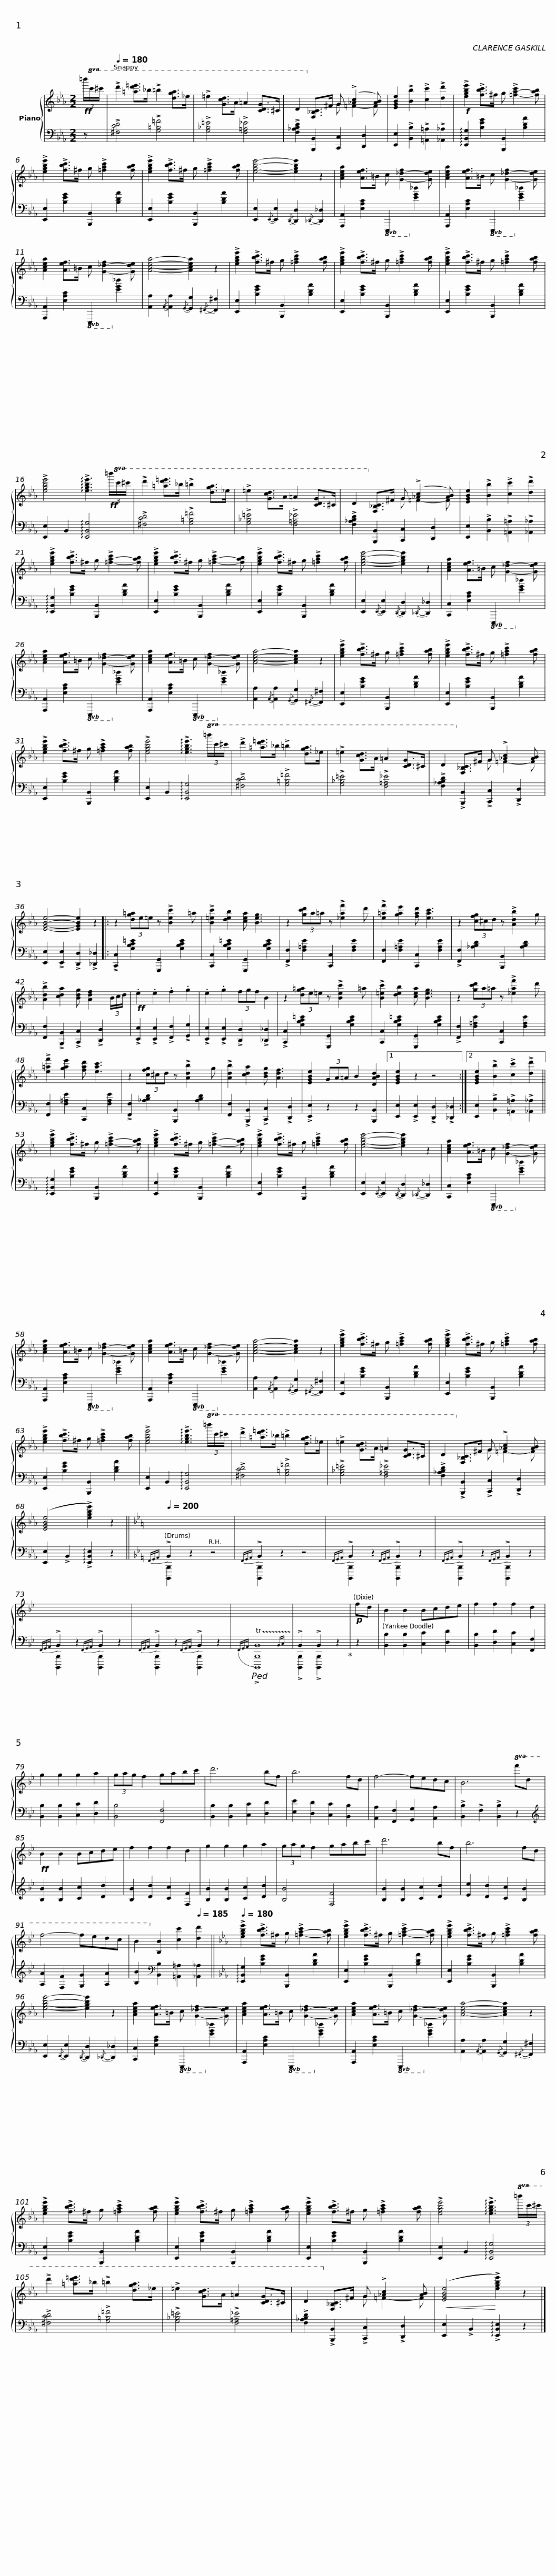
X:1
%%score { ( 1 3 ) | ( 2 4 ) }
L:1/8
M:2/2
I:linebreak $
K:Eb
V:1 treble
V:3 treble
V:2 bass
V:4 bass
V:1
!ff!!8va(! (3=b'/c''/^c''/ |[Q:1/4=180] !>!d''2 [=a'd''=e'']>_b' !>!=b'2 [d'g'a']>_e' | !>!=e'2 [gc'd']>a =a2 [cdg]>^c | d2!8va)! [F_Bc]>^F G (!>![_Ac]2 [AB]) | [EGBe]2 !>![Bb]2 !>![cc']2 !>![dd']2 |$ %5
!f! !>![egbe']2 !>![fbc']>^f g !>![=f-a-c']2 [fab] | !>![egbe']2 !>![fbc']>^f g !>![=fac']2 [fab] | !>![egbe']2 !>![fbc']>^f g !>![=fac']2 [fab] | [egbe']4- [egbe']2 z2 | [Acea]2 [Aef]>=B c [G-_d-f]2 [Gde] |$ %10
 [Acea]2 [Aef]>=B c [G-_d-f]2 [Gde] | [Acea]2 [Aef]>=B c [G-_d-f]2 [Gde] | [Acea]4- [Acea]2 z2 | !>![egbe']2 !>![fbc']>^f g !>![=fac']2 [fab] | !>![egbe']2 !>![fbc']>^f g !>![=fac']2 [fab] | %15
 !>![egbe']2 !>![fbc']>^f g !>![=fac']2 [fab] |$ !>![egbe']4 !arpeggio!!>![egbe']3!ff!!8va(! (3=b'/c''/^c''/ | !>!d''2 [=a'd''=e'']>_b' !>!=b'2 [d'g'a']>_e' | !>!=e'2 [gc'd']>a =a2 [cdg]>^c | d2!8va)! [F_Bc]>^F G (!>![_Ac]2 [AB]) | %20
 [EGBe]2 !>![Bb]2 !>![cc']2 !>![dd']2 |$ !>![egbe']2 !>![fbc']>^f g !>![=f-a-c']2 [fab] | !>![egbe']2 !>![fbc']>^f g !>![=f-a-c']2 [fab] | !>![egbe']2 !>![fbc']>^f g !>![=fac']2 [fab] | [egbe']4- [egbe']2 z2 | %25
 [Acea]2 [Aef]>=B c [G-_d-f]2 [Gde] |$ [Acea]2 [Aef]>=B c [G-_d-f]2 [Gde] | [Acea]2 [Aef]>=B c [G-_d-f]2 [Gde] | [Acea]4- [Acea]2 z2 | !>![egbe']2 !>![fbc']>^f g !>![=fac']2 [fab] | %30
 !>![egbe']2 !>![fbc']>^f g !>![=fac']2 [fab] | !>![egbe']2 !>![fbc']>^f g !>![=fac']2 [fab] |$ !>![egbe']4 !arpeggio!!>![egbe']3!8va(! (3=b'/c''/^c''/ | !>!d''2 [=a'd''=e'']>_b' !>!=b'2 [d'g'a']>_e' | !>!=e'2 [gc'd']>a =a2 [cdg]>^c | %35
 d2!8va)! [F_Bc]>^F G !>![_Ac]2 [AB] | [EGBe]4- [EGBe]2 z2 |:$ z2 (3[dg=a]e=e z !>![Bec']2 !courtesy!=a | !>![B=ec']2 [deb]2 [cea] [Beg]3 | z2 (3[gc'd']a=a z !>![_eaf']2 d' | %40
 !>![e=af']2 [gae']2 [fad'] [eac']3 | z2 (3[cfg]^cd z !>![Adb]2 g | !>![Adb]2 [cda]2 [Bdg] [Adf]2 (3B/c/d/ |$!ff! .e2 .e2 .f2 .g2 | .e2 .g2 (3fgf B2 | %45
 z2 (3[dg=a]e=e z !>![Bec']2 !courtesy!=a | !>![B=ec']2 [deb]2 [cea] [Beg]3 | z2 (3[gc'd']a=a z !>![_eaf']2 d' | !>![e=af']2 [gae']2 [fad'] [eac']3 |$ z2 (3[cfg]^cd z !>![Adb]2 g | %50
 !>![Adb]2 [cda]2 [Bdg] [Adf]3 | [EGBe]2 (3GA=A B2 [DABd]2 |1 [EGBe]2 z2 z4 :|2 [EGBe]2 !>![Bb]2 !>![cc']2 !>![dd']2 ||$ !>![egbe']2 !>![fbc']>^f g !>![=f-a-c']2 [fab] | %55
 !>![egbe']2 !>![fbc']>^f g !>![=f-a-c']2 [fab] | !>![egbe']2 !>![fbc']>^f g !>![=fac']2 [fab] | [egbe']4- [egbe']2 z2 | [Acea]2 [Aef]>=B c [G-_d-f]2 [Gde] |$ [Acea]2 [Aef]>=B c [G-_d-f]2 [Gde] | %60
 [Acea]2 [Aef]>=B c [G-_d-f]2 [Gde] | [Acea]4- [Acea]2 z2 | !>![egbe']2 !>![fbc']>^f g !>![=fac']2 [fab] | !>![egbe']2 !>![fbc']>^f g !>![=fac']2 [fab] |$ !>![egbe']2 !>![fbc']>^f g !>![=fac']2 [fab] | %65
 !>![egbe']4 !arpeggio!!>![egbe']3!8va(! (3=b'/c''/^c''/ | !>!d''2 [=a'd''=e'']>_b' !>!=b'2 [d'g'a']>_e' | !>!=e'2 [gc'd']>a =a2 [cdg]>^c | d2!8va)! [F_Bc]>^F G !>![_Ac]2 [AB] |$ (([EGBe]4 !>![egbe']2)) z2 ||$ %70
[K:Bb][Q:1/4=200] x8 | x8 | x8 | x8 | x8 | %75
 x8 | x8 | x4 x2 |$!p! fd | B2 B2 Bcde | %80
 f2 f2 f2 d2 | g2 g2 g2 a2 | (3gag f2 gabc' | d'6 bf |$ b6 fd | %85
 f4- fedc | B6!8va(! f'd' |!ff! b2 b2 bc'd'e' | f'2 f'2 f'2 d'2 | g'2 g'2 g'2 a'2 |$ %90
 (3g'a'g' f'2 g'a'b'c'' | d''6 b'f' | b'6 f'd' | f'4- f'e'd'c' | b2!8va)![Q:1/4=195] [Bb]2[Q:1/4=190] [cc']2[Q:1/4=185] [dd']2 ||$ %95
[K:Eb][Q:1/4=180] !>![egbe']2 !>![fbc']>^f g !>![=f-a-c']2 [fab] | !>![egbe']2 !>![fbc']>^f g !>![=f-a-c']2 [fab] | !>![egbe']2 !>![fbc']>^f g !>![=fac']2 [fab] | [egbe']4- [egbe']2 z2 | [Acea]2 [Aef]>=B c [G-_d-f]2 [Gde] |$ %100
 [Acea]2 [Aef]>=B c [G-_d-f]2 [Gde] | [Acea]2 [Aef]>=B c [G-_d-f]2 [Gde] | [Acea]4- [Acea]2 z2 | !>![egbe']2 !>![fbc']>^f g !>![=fac']2 [fab] | !>![egbe']2 !>![fbc']>^f g !>![=fac']2 [fab] |$ %105
 !>![egbe']2 !>![fbc']>^f g !>![=fac']2 [fab] | !>![egbe']4 !arpeggio!!>![egbe']3!8va(! (3=b'/c''/^c''/ | !>!d''2 [=a'd''=e'']>_b' !>!=b'2 [d'g'a']>_e' | !>!=e'2 [gc'd']>a =a2 [cdg]>^c | d2!8va)! [F_Bc]>^F G !>![_Ac]2 [AB] | %110
!<(! (([EGBe]4!<)! !>![egbe']2)) z2 |] %111
V:2
 z | !>![^F,CD]4 !>![G,=B,=F]4 | !>![G,_B,=E]4 !>![F,=A,_E]4 | !>![F,_A,B,D]2 [B,,,B,,]2 [C,,C,]2 [D,,D,]2 | [E,,E,]2 !>![B,,B,]2 !>![=A,,=A,]2 !>![_A,,_A,]2 |$ %5
 !arpeggio![E,,B,,G,]2 [B,EG]2 [B,,,B,,]2 [B,DA]2 | [E,,E,]2 [B,EG]2 [B,,,B,,]2 [B,DA]2 | [E,,E,]2 [B,EG]2 [B,,,B,,]2 [B,DA]2 | [E,,E,]2{/E,,-} [E,,E,]2{/D,,-} [D,,D,]2{/_D,,-} [D,,_D,]2 | [A,,,A,,]2 [E,A,C]2!8vb(! E,,,2!8vb)! [E,G,_D]2 |$ %10
 [A,,,A,,]2 [E,A,C]2!8vb(! E,,,2!8vb)! [E,G,_D]2 | [A,,,A,,]2 [E,A,C]2!8vb(! E,,,2!8vb)! [E,G,_D]2 | [A,,A,]2{/A,,-} [A,,A,]2{/G,,-} [G,,G,]2{/^F,,-} [F,,^F,]2 | [E,,E,]2 [B,EG]2 [B,,,B,,]2 [B,DA]2 | [E,,E,]2 [B,EG]2 [B,,,B,,]2 [B,DA]2 | %15
 [E,,E,]2 [B,EG]2 [B,,,B,,]2 [B,DA]2 |$ [E,,E,]2 B,,2 !arpeggio![E,,B,,G,]4 | !>![^F,CD]4 !>![G,=B,=F]4 | !>![G,_B,=E]4 !>![F,=A,_E]4 | !>![F,_A,B,D]2 [B,,,B,,]2 [C,,C,]2 [D,,D,]2 | %20
 [E,,E,]2 !>![B,,B,]2 !>![=A,,=A,]2 !>![_A,,_A,]2 |$ !arpeggio![E,,B,,G,]2 [B,EG]2 [B,,,B,,]2 [B,DA]2 | [E,,E,]2 [B,EG]2 [B,,,B,,]2 [B,DA]2 | [E,,E,]2 [B,EG]2 [B,,,B,,]2 [B,DA]2 | [E,,E,]2{/E,,-} [E,,E,]2{/D,,-} [D,,D,]2{/_D,,-} [D,,_D,]2 | %25
 [C,,C,]2 [E,A,C]2!8vb(! E,,,2!8vb)! [E,G,_D]2 |$ [A,,,A,,]2 [E,A,C]2!8vb(! E,,,2!8vb)! [E,G,_D]2 | [A,,,A,,]2 [E,A,C]2!8vb(! E,,,2!8vb)! [E,G,_D]2 | [A,,A,]2{/A,,-} [A,,A,]2{/G,,-} [G,,G,]2{/^F,,-} [F,,^F,]2 | [E,,E,]2 [B,EG]2 [B,,,B,,]2 [B,DA]2 | %30
 [E,,E,]2 [B,EG]2 [B,,,B,,]2 [B,DA]2 | [E,,E,]2 [B,EG]2 [B,,,B,,]2 [B,DA]2 |$ [E,,E,]2 B,,2 !arpeggio![E,,B,,G,]4 | !>![^F,CD]4 !>![G,=B,=F]4 | !>![G,_B,=E]4 !>![F,=A,_E]4 | %35
 !>![F,_A,B,D]2 !>![B,,,B,,]2 !>![C,,C,]2 !>![D,,D,]2 | [E,,E,]2 !>![E,,E,]2 !>![D,,D,]2 !>![_D,,_D,]2 |:$ !>![C,,C,]2 [G,B,C=E]2 [G,,,G,,]2 [G,B,CE]2 | [C,,C,]2 [G,B,C=E]2 [G,,,G,,]2 [G,B,CE]2 | !>![F,,F,]2 [F,=A,E]2 [C,,C,]2 [F,A,E]2 | %40
 [F,,F,]2 [F,=A,E]2 [C,,C,]2 [F,A,E]2 | !>![F,,F,]2 [_A,B,D]2 [B,,,B,,]2 [A,B,D]2 | [F,,F,]2 !>![B,,,B,,]2 !>![C,,C,]2 !>![D,,D,]2 |$ !>![E,,E,]2 !>![E,,E,]2 !>![F,,F,]2 !>![G,,G,]2 | !>![E,,E,]2 !>![E,,E,]2 !>![D,,D,]2 !>![_D,,_D,]2 | %45
 !>![C,,C,]2 [G,B,C=E]2 [G,,,G,,]2 [G,B,CE]2 | [C,,C,]2 [G,B,C=E]2 [G,,,G,,]2 [G,B,CE]2 | !>![F,,F,]2 [F,=A,E]2 [C,,C,]2 [F,A,E]2 | [F,,F,]2 [F,=A,E]2 [C,,C,]2 [F,A,E]2 |$ !>![F,,F,]2 [_A,B,D]2 [B,,,B,,]2 [A,B,D]2 | %50
 [F,,F,]2 !>![B,,,B,,]2 !>![C,,C,]2 !>![D,,D,]2 | !>![E,,E,]2 z2 z2 [B,,,B,,]2 |1 [E,,E,]2 !>![E,,E,]2 !>![D,,D,]2 !>![_D,,_D,]2 :|2 [E,,E,]2 !>![B,,B,]2 !>![=A,,=A,]2 !>![_A,,_A,]2 ||$ !arpeggio![E,,B,,G,]2 [B,EG]2 [B,,,B,,]2 [B,DA]2 | %55
 [E,,E,]2 [B,EG]2 [B,,,B,,]2 [B,DA]2 | [E,,E,]2 [B,EG]2 [B,,,B,,]2 [B,DA]2 | [E,,E,]2{/E,,-} [E,,E,]2{/D,,-} [D,,D,]2{/_D,,-} [D,,_D,]2 | [C,,C,]2 [E,A,C]2!8vb(! E,,,2!8vb)! [E,G,_D]2 |$ [A,,,A,,]2 [E,A,C]2!8vb(! E,,,2!8vb)! [E,G,_D]2 | %60
 [A,,,A,,]2 [E,A,C]2!8vb(! E,,,2!8vb)! [E,G,_D]2 | [A,,A,]2{/A,,-} [A,,A,]2{/G,,-} [G,,G,]2{/^F,,-} [F,,^F,]2 | [E,,E,]2 [B,EG]2 [B,,,B,,]2 [B,DA]2 | [E,,E,]2 [B,EG]2 [B,,,B,,]2 [B,DA]2 |$ [E,,E,]2 [B,EG]2 [B,,,B,,]2 [B,DA]2 | %65
 [E,,E,]2 B,,2 !arpeggio![E,,B,,G,]4 | !>![^F,CD]4 !>![G,=B,=F]4 | !>![G,_B,=E]4 !>![F,=A,_E]4 | !>![F,_A,B,D]2 !>![B,,,B,,]2 !>![C,,C,]2 !>![D,,D,]2 |$ [E,,E,]2 !>!B,,2 !arpeggio!!>![E,,B,,E,]2 z2 ||$ %70
[K:Bb]{F,,G,,A,,} !>!B,,2 z2 z4 |{F,,G,,A,,} !>!B,,2 z2 z4 |{F,,G,,A,,} !>!B,,2 z2{F,,G,,A,,} !>!B,,2 z2 |{F,,G,,A,,} !>!B,,2 z2{F,,G,,A,,} !>!B,,2 z2 |{F,,G,,A,,} !>!B,,2 z2{F,,G,,A,,} !>!B,,2 z2 | %75
{F,,G,,A,,} !>!B,,2 z2{F,,G,,A,,} !>!B,,2 z2 |!ped!{F,,G,,A,,} !trill(!!>!T[B,,,,B,,,B,,]8!trill)!{B,,C,} | !>!B,,2 !>!B,,2 z2!ped-up! |$ z2 | [B,,B,]2 [B,,B,]2 [C,C]2 [D,D]2 | %80
 [B,,B,]2 [D,D]2 [C,C]2 [F,,F,]2 | [B,,B,]2 [B,,B,]2 [C,C]2 [D,D]2 | [B,,B,]4 [F,,F,]4 | [B,,B,]2 [B,,B,]2 [C,C]2 [D,D]2 |$ [E,E]2 [D,D]2 [C,C]2 [B,,B,]2 | %85
 [A,,A,]2 [F,,F,]2 [G,,G,]2 [A,,A,]2 | !>![B,,B,]2 !>!F,2 !>![B,,B,]2 z2 |[K:treble] [B,B]2 [B,B]2 [Cc]2 [Dd]2 | [B,B]2 [Dd]2 [Cc]2 [F,F]2 | [B,B]2 [B,B]2 [Cc]2 [Dd]2 |$ %90
 [B,B]4 [F,F]4 | [B,B]2 [B,B]2 [Cc]2 [Dd]2 | [Ee]2 [Dd]2 [Cc]2 [B,B]2 | [A,A]2 [F,F]2 [G,G]2 [A,A]2 | [B,B]2[K:bass] [B,,B,]2 [=A,,=A,]2 [_A,,_A,]2 ||$ %95
[K:Eb] !arpeggio![E,,B,,G,]2 [B,EG]2 [B,,,B,,]2 [B,DA]2 | [E,,E,]2 [B,EG]2 [B,,,B,,]2 [B,DA]2 | [E,,E,]2 [B,EG]2 [B,,,B,,]2 [B,DA]2 | [E,,E,]2{/E,,-} [E,,E,]2{/D,,-} [D,,D,]2{/_D,,-} [D,,_D,]2 | [C,,C,]2 [E,A,C]2!8vb(! E,,,2!8vb)! [E,G,_D]2 |$ %100
 [A,,,A,,]2 [E,A,C]2!8vb(! E,,,2!8vb)! [E,G,_D]2 | [A,,,A,,]2 [E,A,C]2!8vb(! E,,,2!8vb)! [E,G,_D]2 | [A,,A,]2{/A,,-} [A,,A,]2{/G,,-} [G,,G,]2{/^F,,-} [F,,^F,]2 | [E,,E,]2 [B,EG]2 [B,,,B,,]2 [B,DA]2 | [E,,E,]2 [B,EG]2 [B,,,B,,]2 [B,DA]2 |$ %105
 [E,,E,]2 [B,EG]2 [B,,,B,,]2 [B,DA]2 | [E,,E,]2 B,,2 !arpeggio![E,,B,,G,]4 | !>![^F,CD]4 !>![G,=B,=F]4 | !>![G,_B,=E]4 !>![F,=A,_E]4 | !>![F,_A,B,D]2 !>![B,,,B,,]2 !>![C,,C,]2 !>![D,,D,]2 | %110
 [E,,E,]2 !>!B,,2 !arpeggio!!>![E,,B,,E,]2 z2 |] %111
V:3
!8va(! x | x8 | x8 | x2!8va)! x2 G =F2- F | x8 |$ %5
 x8 | x8 | x8 | x8 | x8 |$ %10
 x8 | x8 | x8 | x8 | x8 | %15
 x8 |$ x7!8va(! x | x8 | x8 | x2!8va)! x2 G =F2- F | %20
 x8 |$ x8 | x8 | x8 | x8 | %25
 x8 |$ x8 | x8 | x8 | x8 | %30
 x8 | x8 |$ x7!8va(! x | x8 | x8 | %35
 x2!8va)! x2 G =F2- F | x8 |:$ x8 | x8 | x8 | %40
 x8 | x8 | x8 |$ x8 | x8 | %45
 x8 | x8 | x8 | x8 |$ x8 | %50
 x8 | x8 |1 x8 :|2 x8 ||$ x8 | %55
 x8 | x8 | x8 | x8 |$ x8 | %60
 x8 | x8 | x8 | x8 |$ x8 | %65
 x7!8va(! x | x8 | x8 | x2!8va)! x2 G =F2- F |$ x8 ||$ %70
[K:Bb] x8 | x8 | x8 | x8 | x8 | %75
 x8 | x8 | x6 |$ x2 | x8 | %80
 x8 | x8 | x8 | x8 |$ x8 | %85
 x8 | x6!8va(! x2 | x8 | x8 | x8 |$ %90
 x8 | x8 | x8 | x8 | x2!8va)! x6 ||$ %95
[K:Eb] x8 | x8 | x8 | x8 | x8 |$ %100
 x8 | x8 | x8 | x8 | x8 |$ %105
 x8 | x7!8va(! x | x8 | x8 | x2!8va)! x2 G =F2- F | %110
 x8 |] %111
V:4
 x | x8 | x8 | x8 | x8 |$ %5
 x8 | x8 | x8 | x8 | x4!8vb(! x2!8vb)! x2 |$ %10
 x4!8vb(! x2!8vb)! x2 | x4!8vb(! x2!8vb)! x2 | x8 | x8 | x8 | %15
 x8 |$ x8 | x8 | x8 | x8 | %20
 x8 |$ x8 | x8 | x8 | x8 | %25
 x4!8vb(! x2!8vb)! x2 |$ x4!8vb(! x2!8vb)! x2 | x4!8vb(! x2!8vb)! x2 | x8 | x8 | %30
 x8 | x8 |$ x8 | x8 | x8 | %35
 x8 | x8 |:$ x8 | x8 | x8 | %40
 x8 | x8 | x8 |$ x8 | x8 | %45
 x8 | x8 | x8 | x8 |$ x8 | %50
 x8 | x8 |1 x8 :|2 x8 ||$ x8 | %55
 x8 | x8 | x8 | x4!8vb(! x2!8vb)! x2 |$ x4!8vb(! x2!8vb)! x2 | %60
 x4!8vb(! x2!8vb)! x2 | x8 | x8 | x8 |$ x8 | %65
 x8 | x8 | x8 | x8 |$ x8 ||$ %70
[K:Bb] [B,,,,B,,,]2 x6 | [B,,,,B,,,]2 x6 | [B,,,,B,,,]2 x2 [B,,,,B,,,]2 x2 | [B,,,,B,,,]2 x2 [B,,,,B,,,]2 x2 | [B,,,,B,,,]2 x2 [B,,,,B,,,]2 x2 | %75
 [B,,,,B,,,]2 x2 [B,,,,B,,,]2 x2 | x8 | !>![B,,,,B,,,]2 !>![B,,,,B,,,]2 x2 |$ x2 | x8 | %80
 x8 | x8 | x8 | x8 |$ x8 | %85
 x8 | x8 |[K:treble] x8 | x8 | x8 |$ %90
 x8 | x8 | x8 | x8 | x2[K:bass] x6 ||$ %95
[K:Eb] x8 | x8 | x8 | x8 | x4!8vb(! x2!8vb)! x2 |$ %100
 x4!8vb(! x2!8vb)! x2 | x4!8vb(! x2!8vb)! x2 | x8 | x8 | x8 |$ %105
 x8 | x8 | x8 | x8 | x8 | %110
 x8 |] %111
